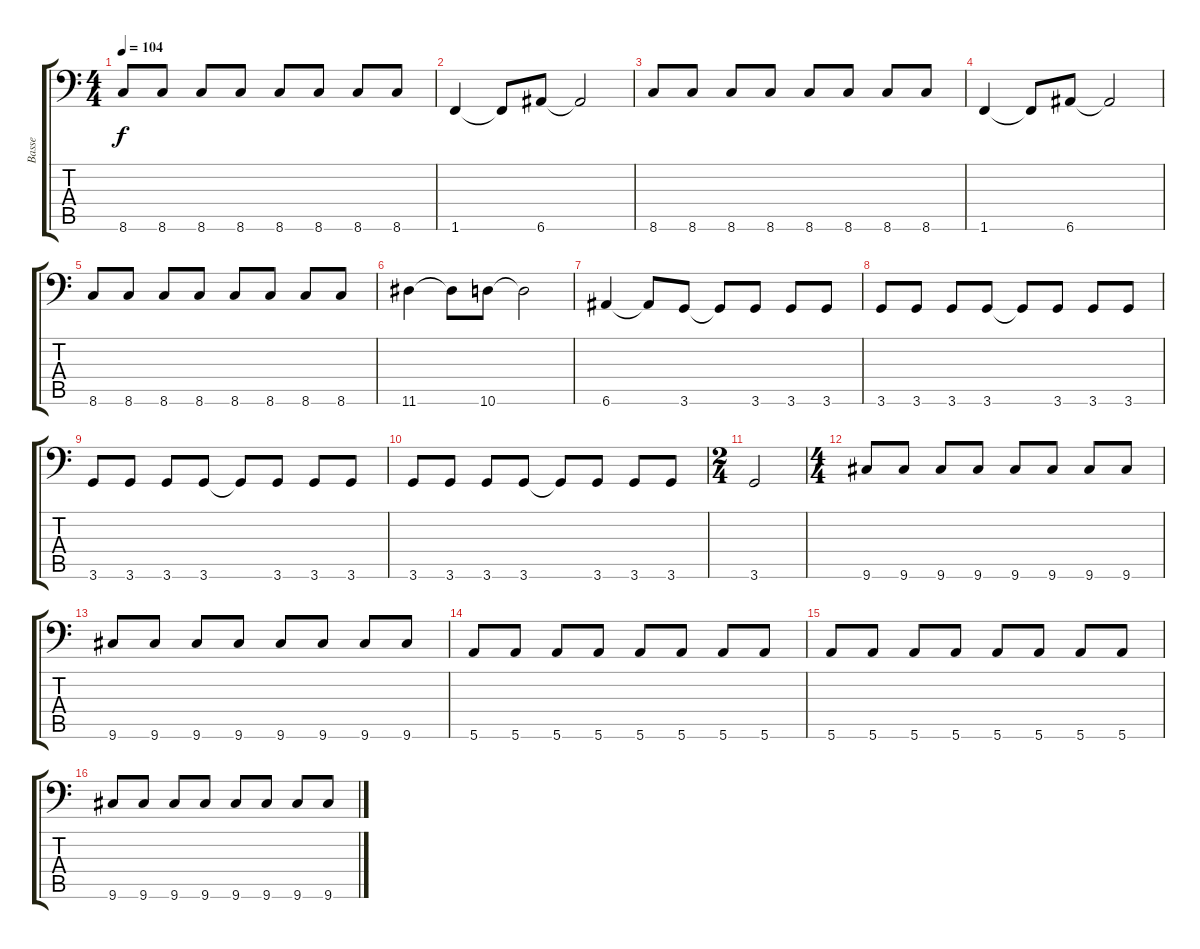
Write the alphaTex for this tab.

\track ("Basse" "Basse") {instrument acousticguitarnylon}
\staff {score tabs}
\tuning (E3 B2 G2 D2 A1 E1) {hide}
\ts (4 4)
\tempo 104
\clef f4
\ks c
8.6.8{dy f} 8.6.8 8.6.8 8.6.8 8.6.8 8.6.8 8.6.8 8.6.8 |
1.6.4 1.6{t}.8 6.6.8 6.6{t}.2 |
8.6.8 8.6.8 8.6.8 8.6.8 8.6.8 8.6.8 8.6.8 8.6.8 |
1.6.4 1.6{t}.8 6.6.8 6.6{t}.2 |
8.6.8 8.6.8 8.6.8 8.6.8 8.6.8 8.6.8 8.6.8 8.6.8 |
11.6.4 11.6{t}.8 10.6.8 10.6{t}.2 |
6.6.4 6.6{t}.8 3.6.8 3.6{t}.8 3.6.8 3.6.8 3.6.8 |
3.6.8 3.6.8 3.6.8 3.6.8 3.6{t}.8 3.6.8 3.6.8 3.6.8 |
3.6.8 3.6.8 3.6.8 3.6.8 3.6{t}.8 3.6.8 3.6.8 3.6.8 |
3.6.8 3.6.8 3.6.8 3.6.8 3.6{t}.8 3.6.8 3.6.8 3.6.8 |
\ts (2 4)
3.6.2 |
\ts (4 4)
9.6.8 9.6.8 9.6.8 9.6.8 9.6.8 9.6.8 9.6.8 9.6.8 |
9.6.8 9.6.8 9.6.8 9.6.8 9.6.8 9.6.8 9.6.8 9.6.8 |
5.6.8 5.6.8 5.6.8 5.6.8 5.6.8 5.6.8 5.6.8 5.6.8 |
5.6.8 5.6.8 5.6.8 5.6.8 5.6.8 5.6.8 5.6.8 5.6.8 |
9.6.8 9.6.8 9.6.8 9.6.8 9.6.8 9.6.8 9.6.8 9.6.8
